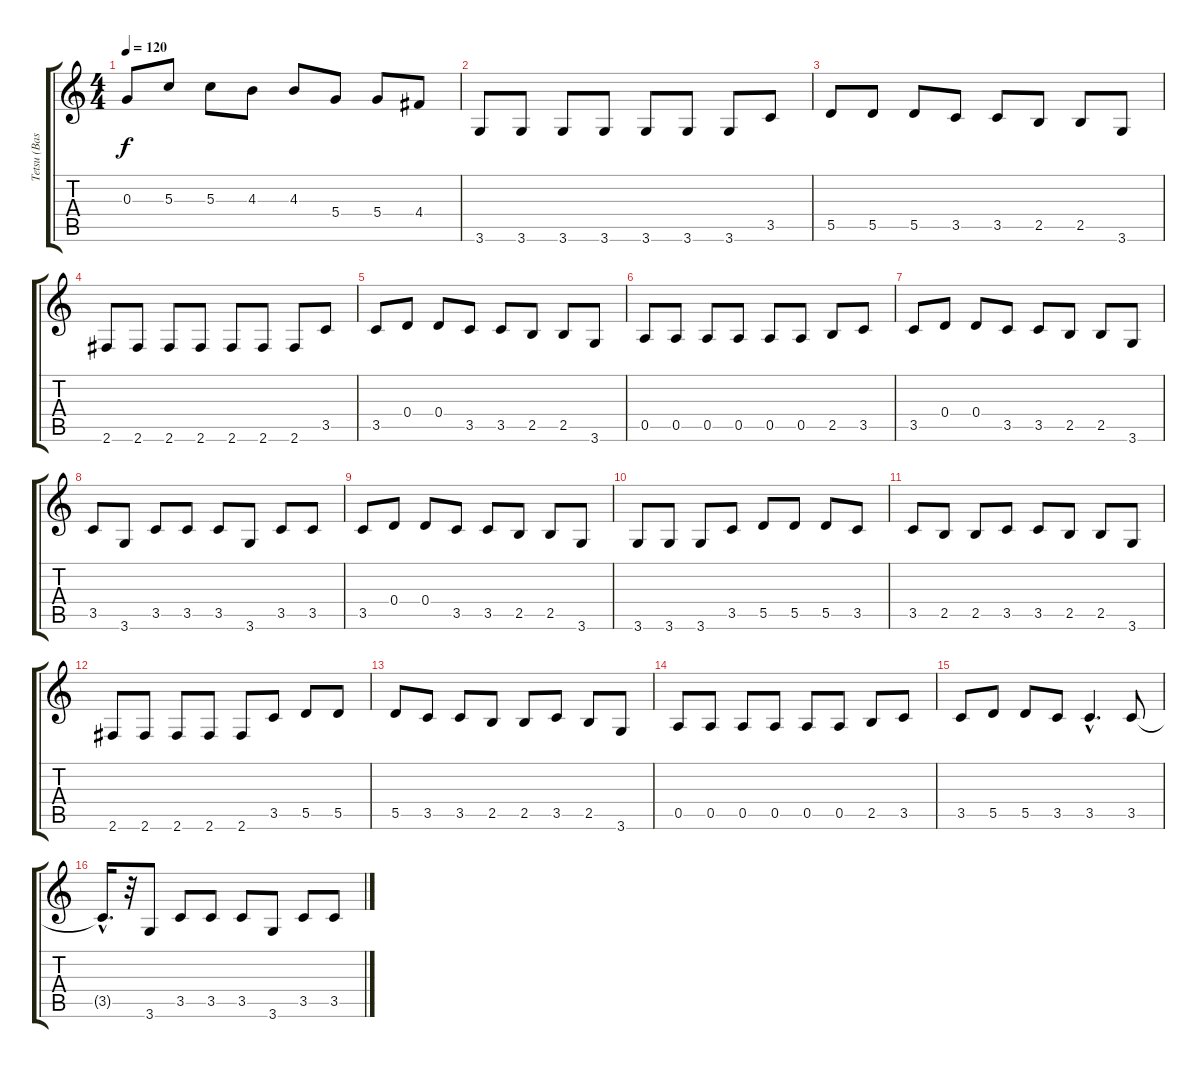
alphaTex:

\track ("Tetsu (Bass)" "Tetsu (Bas") {instrument electricbasspick}
\staff {score tabs}
\tuning (E4 B3 G3 D3 A2 E2) {hide}
\ts (4 4)
\tempo 120
\clef g2
\ks c
0.3{t}.8{dy f} 5.3.8 5.3.8 4.3.8 4.3.8 5.4.8 5.4.8 4.4.8 |
3.6.8 3.6.8 3.6.8 3.6.8 3.6.8 3.6.8 3.6.8 3.5.8 |
5.5.8 5.5.8 5.5.8 3.5.8 3.5.8 2.5.8 2.5.8 3.6.8 |
2.6.8 2.6.8 2.6.8 2.6.8 2.6.8 2.6.8 2.6.8 3.5.8 |
3.5.8 0.4.8 0.4.8 3.5.8 3.5.8 2.5.8 2.5.8 3.6.8 |
0.5.8 0.5.8 0.5.8 0.5.8 0.5.8 0.5.8 2.5.8 3.5.8 |
3.5.8 0.4.8 0.4.8 3.5.8 3.5.8 2.5.8 2.5.8 3.6.8 |
3.5.8 3.6.8 3.5.8 3.5.8 3.5.8 3.6.8 3.5.8 3.5.8 |
3.5.8 0.4.8 0.4.8 3.5.8 3.5.8 2.5.8 2.5.8 3.6.8 |
3.6.8 3.6.8 3.6.8 3.5.8 5.5.8 5.5.8 5.5.8 3.5.8 |
3.5.8 2.5.8 2.5.8 3.5.8 3.5.8 2.5.8 2.5.8 3.6.8 |
2.6.8 2.6.8 2.6.8 2.6.8 2.6.8 3.5.8 5.5.8 5.5.8 |
5.5.8 3.5.8 3.5.8 2.5.8 2.5.8 3.5.8 2.5.8 3.6.8 |
0.5.8 0.5.8 0.5.8 0.5.8 0.5.8 0.5.8 2.5.8 3.5.8 |
3.5.8 5.5.8 5.5.8 3.5.8 3.5{hac}.4{d} 3.5.8 |
3.5{hac t}.16{d} r.32 3.6.8 3.5.8 3.5.8 3.5.8 3.6.8 3.5.8 3.5.8
